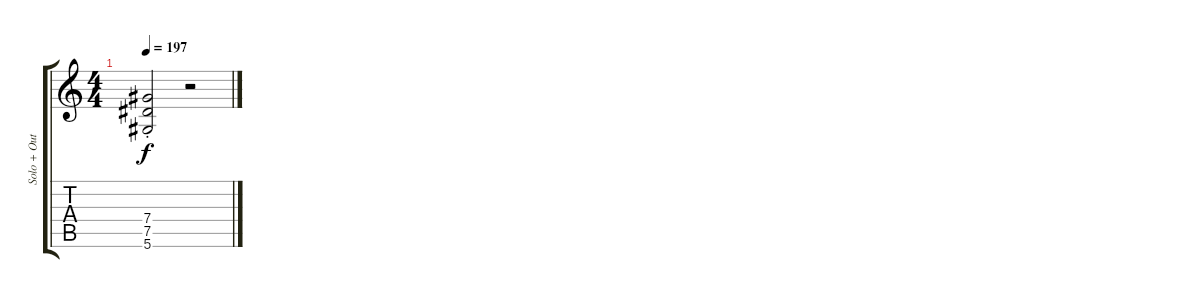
\track ("Solo + Outro Backup" "Solo + Out") {instrument overdrivenguitar}
\staff {score tabs}
\tuning (Eb4 Bb3 Gb3 Db3 Ab2 Eb2) {hide}
\ts (4 4)
\tempo 197
\clef g2
\ks c
(7.4{st} 7.5{st} 5.6{st}).2{dy f} r.2
